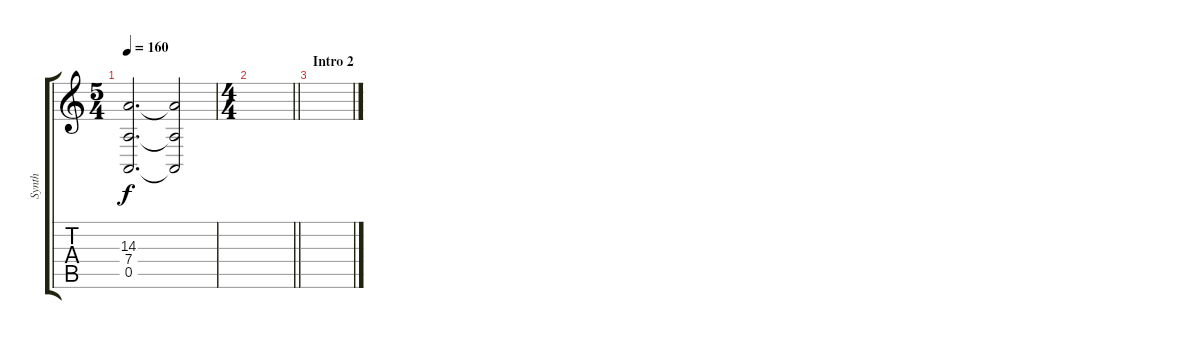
\track ("Synth" "Synth") {instrument choiraahs}
\staff {score tabs}
\tuning (E4 B3 G3 D3 A2 E2) {hide}
\ts (5 4)
\tempo 160
\clef g2
\ks c
(14.3 7.4{t} 0.5{t}).2{d dy f} (14.3{t} 7.4{t} 0.5{t}).2 |
\ts (4 4)
\barLineRight lightlight
|
\section ("" "Intro 2")
